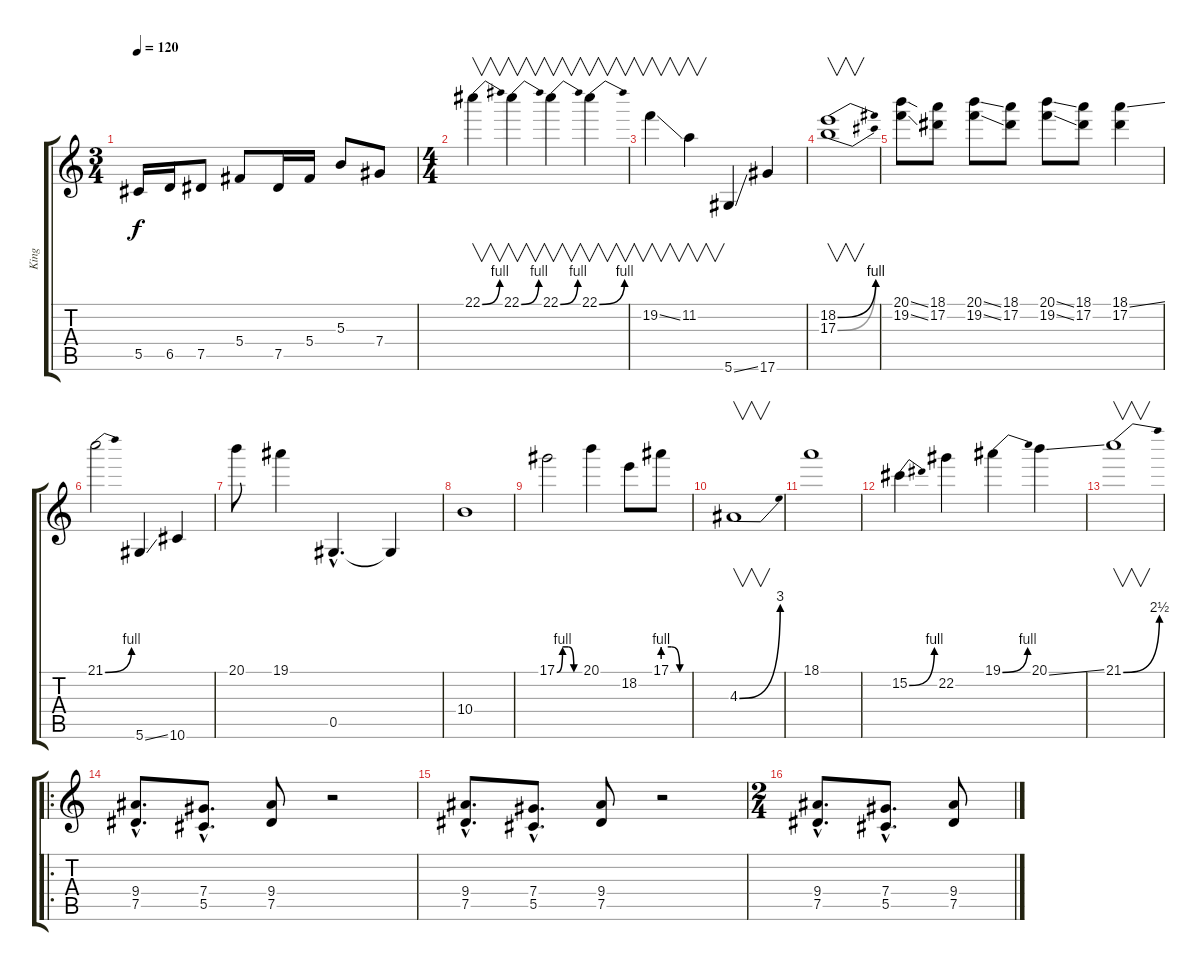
\track ("King" "King") {instrument distortionguitar}
\staff {score tabs}
\tuning (Eb4 Bb3 Gb3 Db3 Ab2 Eb2) {hide}
\ts (3 4)
\tempo 120
\clef g2
\ks c
5.5.16{dy f} 6.5.16 7.5.8 5.4.8 7.5.16 5.4.16 5.3.8 7.4.8 |
\ts (4 4)
22.1{be (bend 0 0 60 4)}.4{v} 22.1{be (bend 0 0 60 4)}.4{v} 22.1{be (bend 0 0 60 4)}.4{v} 22.1{be (bend 0 0 60 4)}.4{v} |
19.2{ss}.4{v} 11.2.4{v} 5.6{ss}.4 17.6.4 |
(18.2{be (bend 0 0 60 4)} 17.3{be (bend 0 0 60 4)}).1{v} |
(20.1{ss} 19.2{ss}).8 (18.1 17.2).8 (20.1{ss} 19.2{ss}).8 (18.1 17.2).8 (20.1{ss} 19.2{ss}).8 (18.1 17.2).8 (18.1{ss} 17.2).4 |
21.1{be (bend 0 0 60 4)}.2 5.6{ss}.4 10.6.4 |
20.1.8 19.1.4 0.5{hac}.4{d} 0.5{t}.4 |
10.4.1 |
17.1{be (custom 0 0 15 4 30 4 45 0 60 0)}.2 20.1.4 18.2.8 17.1{be (custom 0 4 20 4 40 0 60 0)}.8 |
4.3{be (bend 0 0 60 12)}.1{v} |
18.1.1 |
15.2{be (bend 0 0 60 4)}.4 22.2.4 19.1{be (bend 0 0 60 4)}.4 20.1{ss}.4 |
21.1{be (bend 0 0 60 10)}.1{v} |
\ro
(9.4{hac} 7.5{hac}).8{d} (7.4{hac} 5.5{hac}).8{d} (9.4 7.5).8 r.2 |
(9.4{hac} 7.5{hac}).8{d} (7.4{hac} 5.5{hac}).8{d} (9.4 7.5).8 r.2 |
\ts (2 4)
(9.4{hac} 7.5{hac}).8{d} (7.4{hac} 5.5{hac}).8{d} (9.4 7.5).8
